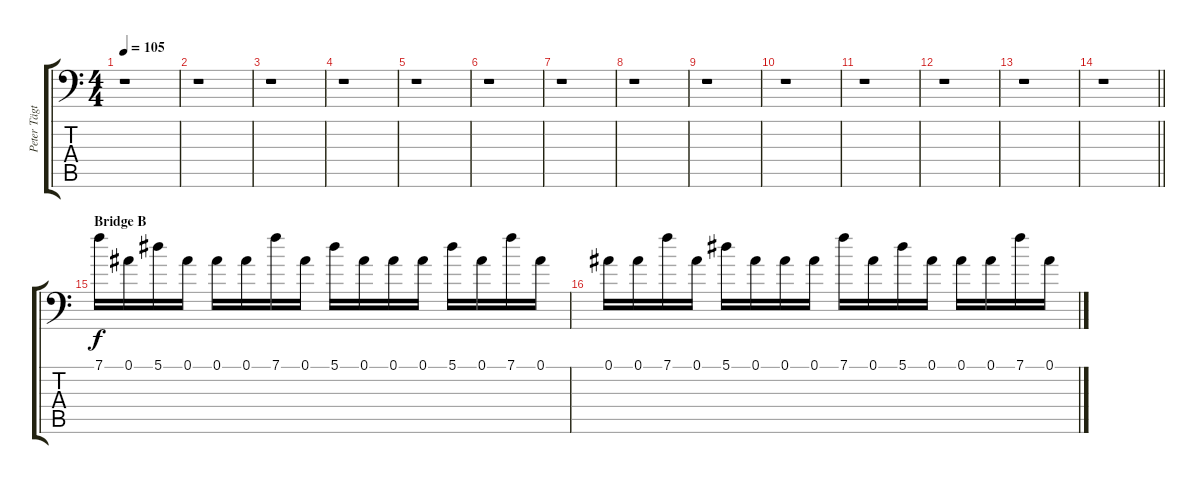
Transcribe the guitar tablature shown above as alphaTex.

\track ("Peter Tägtgren (Lead 1)" "Peter Tägt") {instrument distortionguitar}
\staff {score tabs}
\tuning (Bb3 F3 Db3 Ab2 Eb2 Bb1) {hide}
\ts (4 4)
\tempo 105
\clef f4
\ks c
r.1{dy mf} |
r.1 |
r.1 |
r.1 |
r.1 |
r.1 |
r.1 |
r.1 |
r.1 |
r.1 |
r.1 |
r.1 |
r.1 |
\barLineRight lightlight
r.1 |
\section ("" "Bridge B")
7.1.16{dy f} 0.1.16 5.1.16 0.1.16 0.1.16 0.1.16 7.1.16 0.1.16 5.1.16 0.1.16 0.1.16 0.1.16 5.1.16 0.1.16 7.1.16 0.1.16 |
0.1.16 0.1.16 7.1.16 0.1.16 5.1.16 0.1.16 0.1.16 0.1.16 7.1.16 0.1.16 5.1.16 0.1.16 0.1.16 0.1.16 7.1.16 0.1.16
